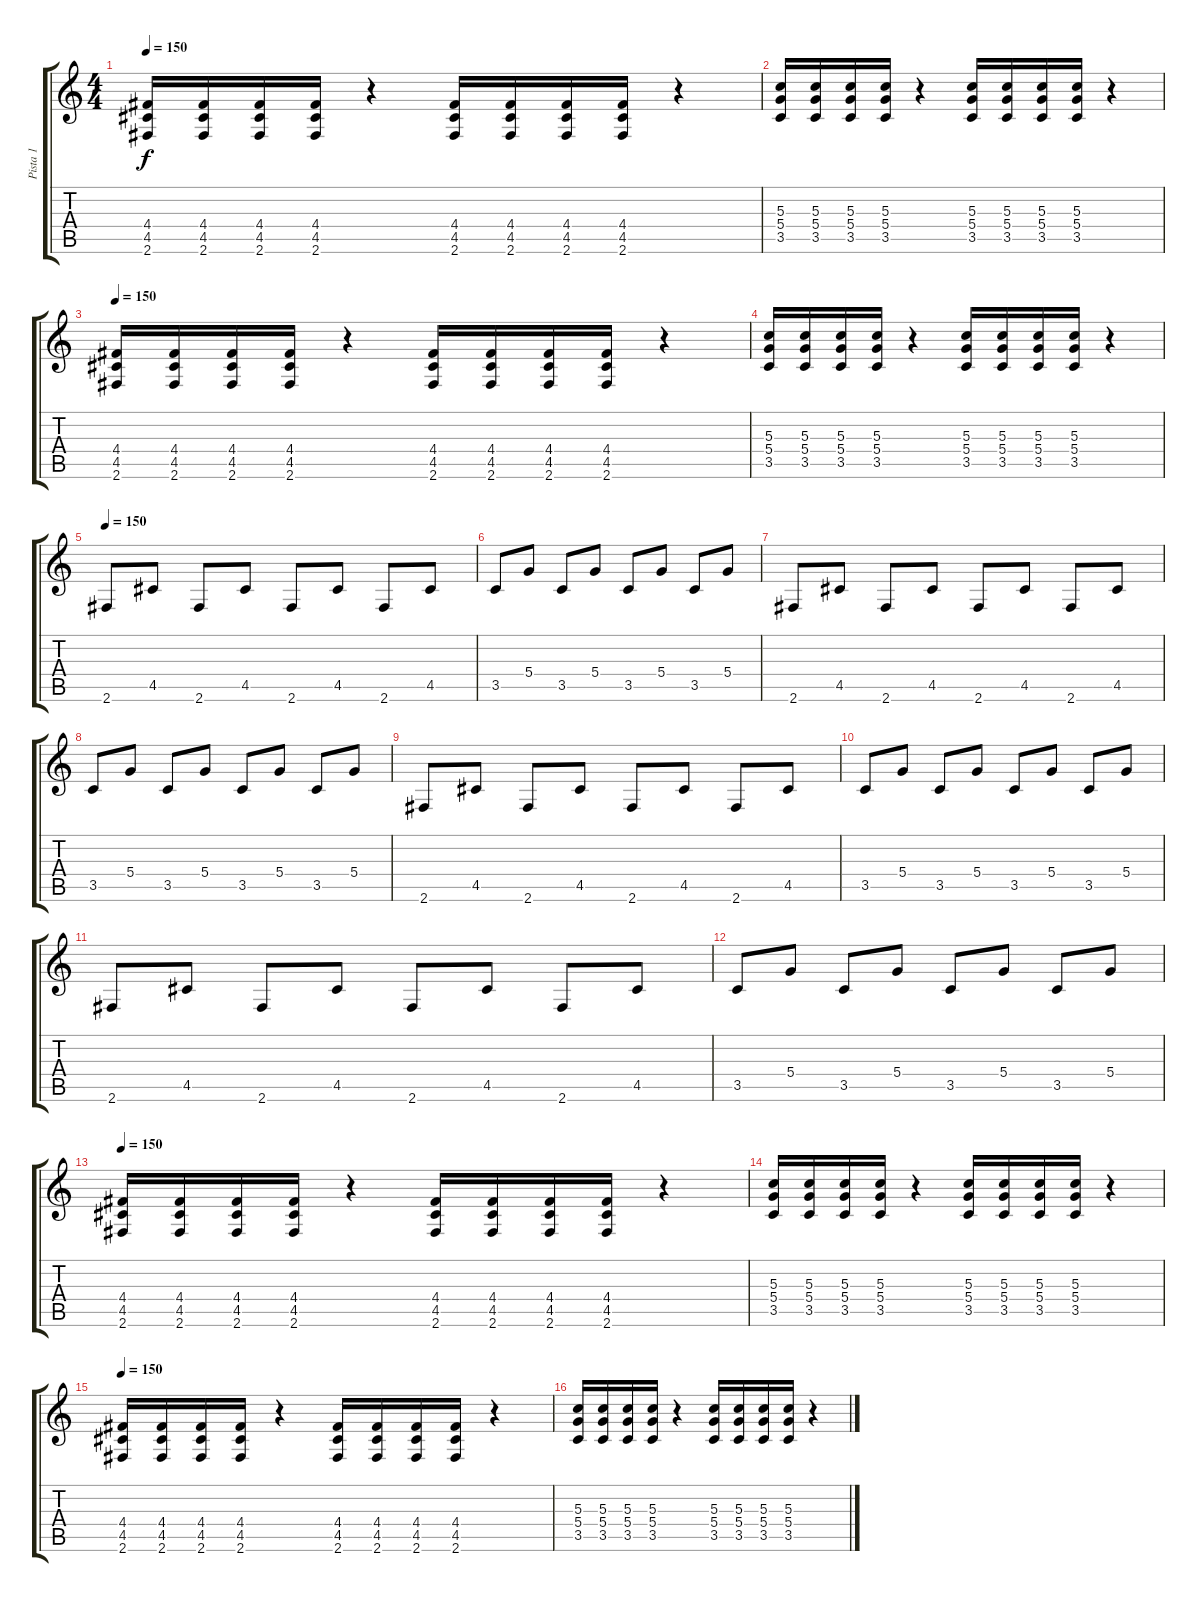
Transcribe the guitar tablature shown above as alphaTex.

\track ("Pista 1" "Pista 1") {instrument overdrivenguitar}
\staff {score tabs}
\tuning (E4 B3 G3 D3 A2 E2) {hide}
\ts (4 4)
\tempo 150
\clef g2
\ks c
(4.4 4.5 2.6).16{dy f} (4.4 4.5 2.6).16 (4.4 4.5 2.6).16 (4.4 4.5 2.6).16 r.4 (4.4 4.5 2.6).16 (4.4 4.5 2.6).16 (4.4 4.5 2.6).16 (4.4 4.5 2.6).16 r.4 |
(5.3 5.4 3.5).16 (5.3 5.4 3.5).16 (5.3 5.4 3.5).16 (5.3 5.4 3.5).16 r.4 (5.3 5.4 3.5).16 (5.3 5.4 3.5).16 (5.3 5.4 3.5).16 (5.3 5.4 3.5).16 r.4 |
\tempo 150
(4.4 4.5 2.6).16 (4.4 4.5 2.6).16 (4.4 4.5 2.6).16 (4.4 4.5 2.6).16 r.4 (4.4 4.5 2.6).16 (4.4 4.5 2.6).16 (4.4 4.5 2.6).16 (4.4 4.5 2.6).16 r.4 |
(5.3 5.4 3.5).16 (5.3 5.4 3.5).16 (5.3 5.4 3.5).16 (5.3 5.4 3.5).16 r.4 (5.3 5.4 3.5).16 (5.3 5.4 3.5).16 (5.3 5.4 3.5).16 (5.3 5.4 3.5).16 r.4 |
\tempo 150
2.6.8 4.5.8 2.6.8 4.5.8 2.6.8 4.5.8 2.6.8 4.5.8 |
3.5.8 5.4.8 3.5.8 5.4.8 3.5.8 5.4.8 3.5.8 5.4.8 |
2.6.8 4.5.8 2.6.8 4.5.8 2.6.8 4.5.8 2.6.8 4.5.8 |
3.5.8 5.4.8 3.5.8 5.4.8 3.5.8 5.4.8 3.5.8 5.4.8 |
2.6.8 4.5.8 2.6.8 4.5.8 2.6.8 4.5.8 2.6.8 4.5.8 |
3.5.8 5.4.8 3.5.8 5.4.8 3.5.8 5.4.8 3.5.8 5.4.8 |
2.6.8 4.5.8 2.6.8 4.5.8 2.6.8 4.5.8 2.6.8 4.5.8 |
3.5.8 5.4.8 3.5.8 5.4.8 3.5.8 5.4.8 3.5.8 5.4.8 |
\tempo 150
(4.4 4.5 2.6).16 (4.4 4.5 2.6).16 (4.4 4.5 2.6).16 (4.4 4.5 2.6).16 r.4 (4.4 4.5 2.6).16 (4.4 4.5 2.6).16 (4.4 4.5 2.6).16 (4.4 4.5 2.6).16 r.4 |
(5.3 5.4 3.5).16 (5.3 5.4 3.5).16 (5.3 5.4 3.5).16 (5.3 5.4 3.5).16 r.4 (5.3 5.4 3.5).16 (5.3 5.4 3.5).16 (5.3 5.4 3.5).16 (5.3 5.4 3.5).16 r.4 |
\tempo 150
(4.4 4.5 2.6).16 (4.4 4.5 2.6).16 (4.4 4.5 2.6).16 (4.4 4.5 2.6).16 r.4 (4.4 4.5 2.6).16 (4.4 4.5 2.6).16 (4.4 4.5 2.6).16 (4.4 4.5 2.6).16 r.4 |
(5.3 5.4 3.5).16 (5.3 5.4 3.5).16 (5.3 5.4 3.5).16 (5.3 5.4 3.5).16 r.4 (5.3 5.4 3.5).16 (5.3 5.4 3.5).16 (5.3 5.4 3.5).16 (5.3 5.4 3.5).16 r.4
